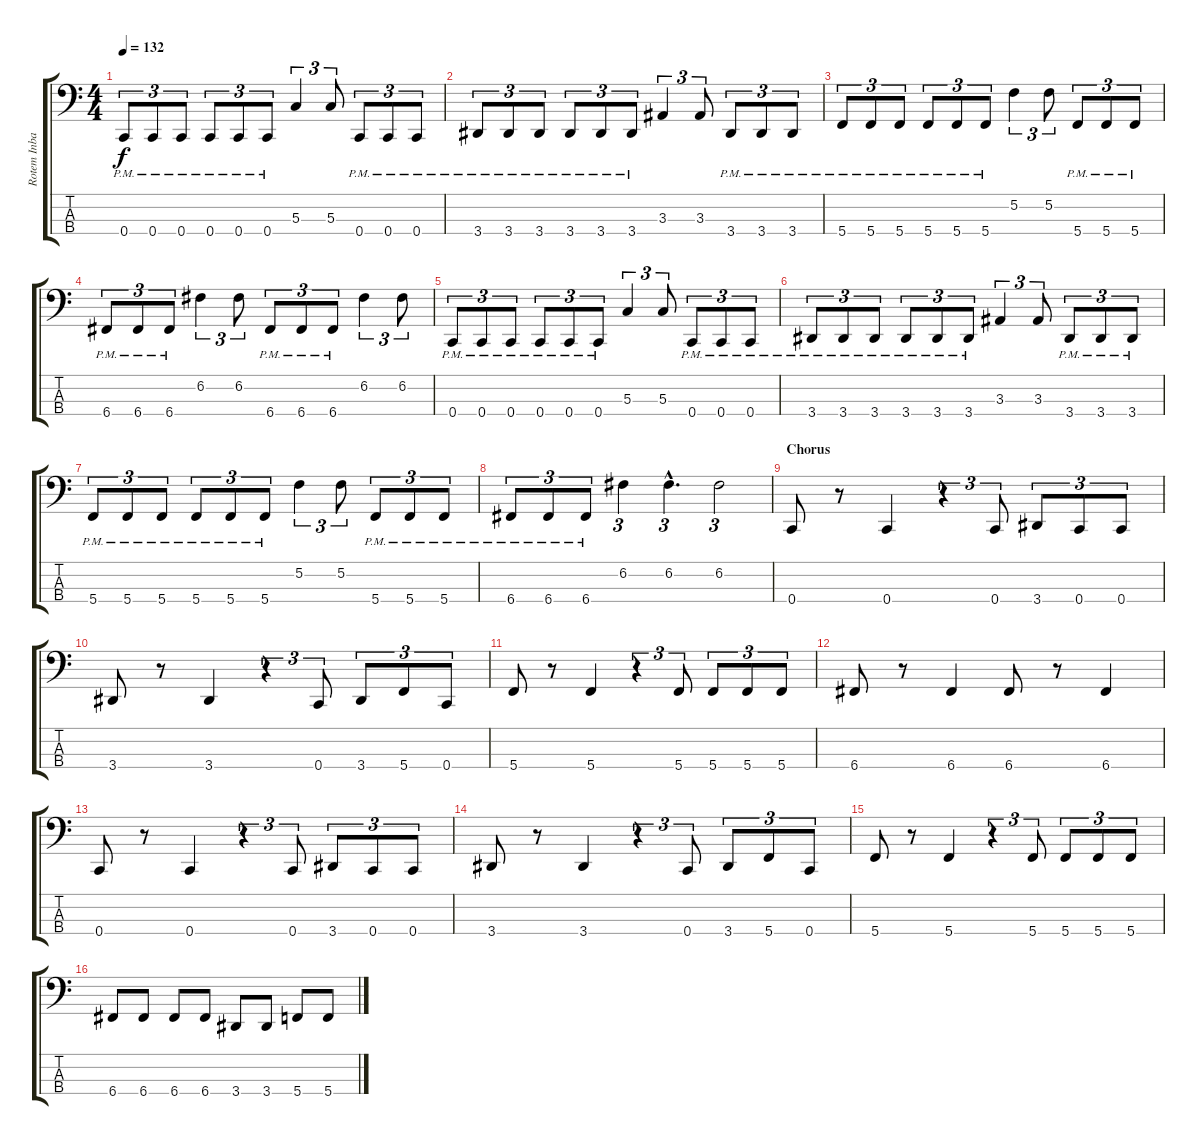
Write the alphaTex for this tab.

\track ("Rotem Inbar" "Rotem Inba") {instrument electricbasspick}
\staff {score tabs}
\tuning (F2 C2 G1 C1) {hide}
\ts (4 4)
\section ("" "")
\tempo 132
\clef f4
\ks c
0.4{pm}.8{tu (3 2) dy f} 0.4{pm}.8{tu (3 2)} 0.4{pm}.8{tu (3 2)} 0.4{pm}.8{tu (3 2)} 0.4{pm}.8{tu (3 2)} 0.4{pm}.8{tu (3 2)} 5.3.4{tu (3 2)} 5.3.8{tu (3 2)} 0.4{pm}.8{tu (3 2)} 0.4{pm}.8{tu (3 2)} 0.4{pm}.8{tu (3 2)} |
3.4{pm}.8{tu (3 2)} 3.4{pm}.8{tu (3 2)} 3.4{pm}.8{tu (3 2)} 3.4{pm}.8{tu (3 2)} 3.4{pm}.8{tu (3 2)} 3.4{pm}.8{tu (3 2)} 3.3.4{tu (3 2)} 3.3.8{tu (3 2)} 3.4{pm}.8{tu (3 2)} 3.4{pm}.8{tu (3 2)} 3.4{pm}.8{tu (3 2)} |
5.4{pm}.8{tu (3 2)} 5.4{pm}.8{tu (3 2)} 5.4{pm}.8{tu (3 2)} 5.4{pm}.8{tu (3 2)} 5.4{pm}.8{tu (3 2)} 5.4{pm}.8{tu (3 2)} 5.2.4{tu (3 2)} 5.2.8{tu (3 2)} 5.4{pm}.8{tu (3 2)} 5.4{pm}.8{tu (3 2)} 5.4{pm}.8{tu (3 2)} |
6.4{pm}.8{tu (3 2)} 6.4{pm}.8{tu (3 2)} 6.4{pm}.8{tu (3 2)} 6.2.4{tu (3 2)} 6.2.8{tu (3 2)} 6.4{pm}.8{tu (3 2)} 6.4{pm}.8{tu (3 2)} 6.4{pm}.8{tu (3 2)} 6.2.4{tu (3 2)} 6.2.8{tu (3 2)} |
0.4{pm}.8{tu (3 2)} 0.4{pm}.8{tu (3 2)} 0.4{pm}.8{tu (3 2)} 0.4{pm}.8{tu (3 2)} 0.4{pm}.8{tu (3 2)} 0.4{pm}.8{tu (3 2)} 5.3.4{tu (3 2)} 5.3.8{tu (3 2)} 0.4{pm}.8{tu (3 2)} 0.4{pm}.8{tu (3 2)} 0.4{pm}.8{tu (3 2)} |
3.4{pm}.8{tu (3 2)} 3.4{pm}.8{tu (3 2)} 3.4{pm}.8{tu (3 2)} 3.4{pm}.8{tu (3 2)} 3.4{pm}.8{tu (3 2)} 3.4{pm}.8{tu (3 2)} 3.3.4{tu (3 2)} 3.3.8{tu (3 2)} 3.4{pm}.8{tu (3 2)} 3.4{pm}.8{tu (3 2)} 3.4{pm}.8{tu (3 2)} |
5.4{pm}.8{tu (3 2)} 5.4{pm}.8{tu (3 2)} 5.4{pm}.8{tu (3 2)} 5.4{pm}.8{tu (3 2)} 5.4{pm}.8{tu (3 2)} 5.4{pm}.8{tu (3 2)} 5.2.4{tu (3 2)} 5.2.8{tu (3 2)} 5.4{pm}.8{tu (3 2)} 5.4{pm}.8{tu (3 2)} 5.4{pm}.8{tu (3 2)} |
6.4{pm}.8{tu (3 2)} 6.4{pm}.8{tu (3 2)} 6.4{pm}.8{tu (3 2)} 6.2.4{tu (3 2)} 6.2{hac}.4{d tu (3 2)} 6.2.2{tu (3 2)} |
\section ("" "Chorus")
0.4.8 r.8 0.4.4 r.4{tu (3 2)} 0.4.8{tu (3 2)} 3.4.8{tu (3 2)} 0.4.8{tu (3 2)} 0.4.8{tu (3 2)} |
3.4.8 r.8 3.4.4 r.4{tu (3 2)} 0.4.8{tu (3 2)} 3.4.8{tu (3 2)} 5.4.8{tu (3 2)} 0.4.8{tu (3 2)} |
5.4.8 r.8 5.4.4 r.4{tu (3 2)} 5.4.8{tu (3 2)} 5.4.8{tu (3 2)} 5.4.8{tu (3 2)} 5.4.8{tu (3 2)} |
6.4.8 r.8 6.4.4 6.4.8 r.8 6.4.4 |
0.4.8 r.8 0.4.4 r.4{tu (3 2)} 0.4.8{tu (3 2)} 3.4.8{tu (3 2)} 0.4.8{tu (3 2)} 0.4.8{tu (3 2)} |
3.4.8 r.8 3.4.4 r.4{tu (3 2)} 0.4.8{tu (3 2)} 3.4.8{tu (3 2)} 5.4.8{tu (3 2)} 0.4.8{tu (3 2)} |
5.4.8 r.8 5.4.4 r.4{tu (3 2)} 5.4.8{tu (3 2)} 5.4.8{tu (3 2)} 5.4.8{tu (3 2)} 5.4.8{tu (3 2)} |
6.4.8 6.4.8 6.4.8 6.4.8 3.4.8 3.4.8 5.4.8 5.4.8
